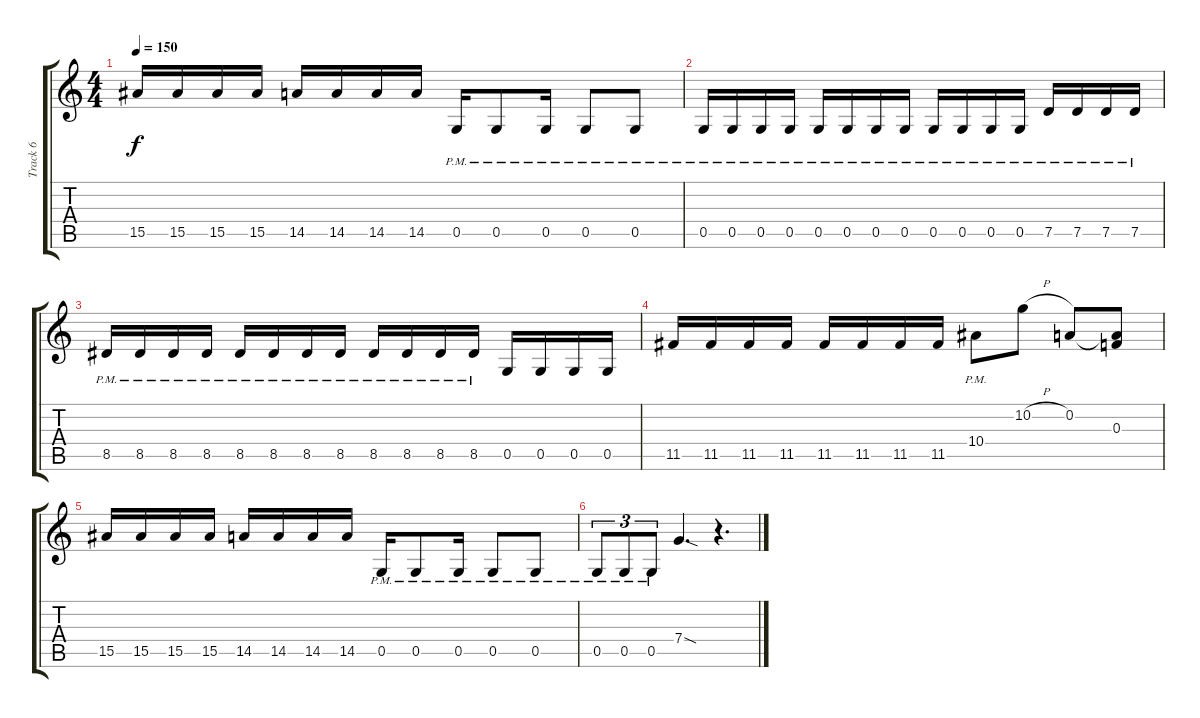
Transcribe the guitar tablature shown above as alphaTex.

\track ("Track 6" "Track 6") {instrument distortionguitar}
\staff {score tabs}
\tuning (D4 A3 F3 C3 G2 D2) {hide}
\ts (4 4)
\tempo 150
\clef g2
\ks c
15.5.16{dy f} 15.5.16 15.5.16 15.5.16 14.5.16 14.5.16 14.5.16 14.5.16 0.5{pm}.16 0.5{pm}.8 0.5{pm}.16 0.5{pm}.8 0.5{pm}.8 |
0.5{pm}.16 0.5{pm}.16 0.5{pm}.16 0.5{pm}.16 0.5{pm}.16 0.5{pm}.16 0.5{pm}.16 0.5{pm}.16 0.5{pm}.16 0.5{pm}.16 0.5{pm}.16 0.5{pm}.16 7.5{pm}.16 7.5{pm}.16 7.5{pm}.16 7.5{pm}.16 |
8.5{pm}.16 8.5{pm}.16 8.5{pm}.16 8.5{pm}.16 8.5{pm}.16 8.5{pm}.16 8.5{pm}.16 8.5{pm}.16 8.5{pm}.16 8.5{pm}.16 8.5{pm}.16 8.5{pm}.16 0.5.16 0.5.16 0.5.16 0.5.16 |
11.5.16 11.5.16 11.5.16 11.5.16 11.5.16 11.5.16 11.5.16 11.5.16 10.4{pm}.8 10.2{h}.8 0.2.8 (0.2{t} 0.3).8 |
15.5.16 15.5.16 15.5.16 15.5.16 14.5.16 14.5.16 14.5.16 14.5.16 0.5{pm}.16 0.5{pm}.8 0.5{pm}.16 0.5{pm}.8 0.5{pm}.8 |
0.5{pm}.8{tu (3 2)} 0.5{pm}.8{tu (3 2)} 0.5{pm}.8{tu (3 2)} 7.4{sod}.4{d} r.4{d}
